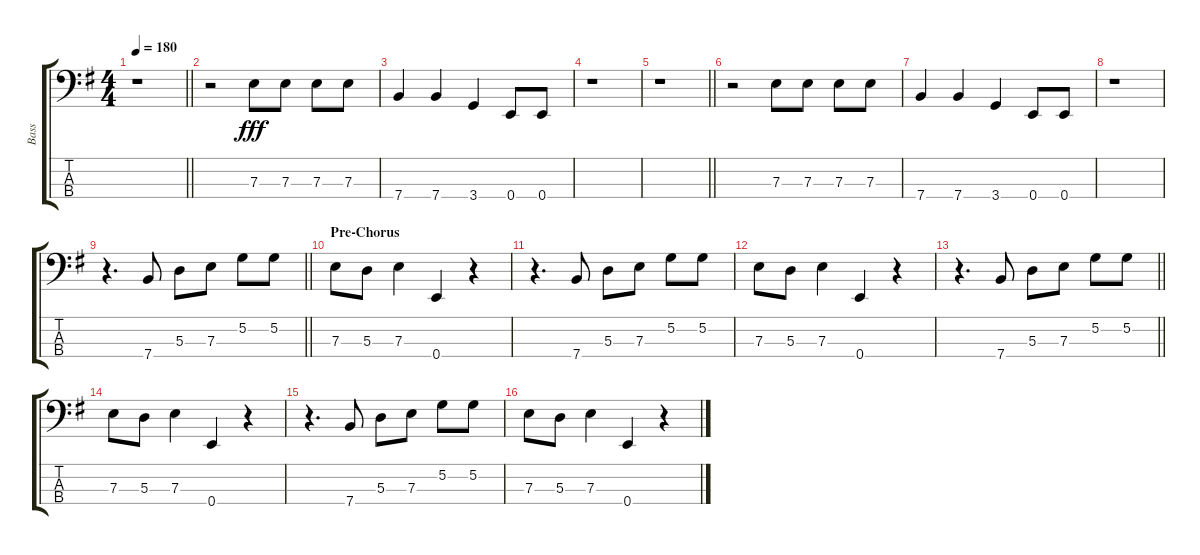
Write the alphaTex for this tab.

\track ("Bass" "Bass") {instrument electricbassfinger}
\staff {score tabs}
\tuning (G2 D2 A1 E1) {hide}
\ts (4 4)
\tempo 180
\clef f4
\barLineRight lightlight
\ks eminor
r.1{dy fff} |
r.2 7.3.8 7.3.8 7.3.8 7.3.8 |
7.4.4 7.4.4 3.4.4 0.4.8 0.4.8 |
r.1 |
\barLineRight lightlight
r.1 |
r.2 7.3.8 7.3.8 7.3.8 7.3.8 |
7.4.4 7.4.4 3.4.4 0.4.8 0.4.8 |
r.1 |
\barLineRight lightlight
r.4{d} 7.4.8 5.3.8 7.3.8 5.2.8 5.2.8 |
\section ("" "Pre-Chorus")
7.3.8 5.3.8 7.3.4 0.4.4 r.4 |
r.4{d} 7.4.8 5.3.8 7.3.8 5.2.8 5.2.8 |
7.3.8 5.3.8 7.3.4 0.4.4 r.4 |
\barLineRight lightlight
r.4{d} 7.4.8 5.3.8 7.3.8 5.2.8 5.2.8 |
7.3.8 5.3.8 7.3.4 0.4.4 r.4 |
r.4{d} 7.4.8 5.3.8 7.3.8 5.2.8 5.2.8 |
7.3.8 5.3.8 7.3.4 0.4.4 r.4
